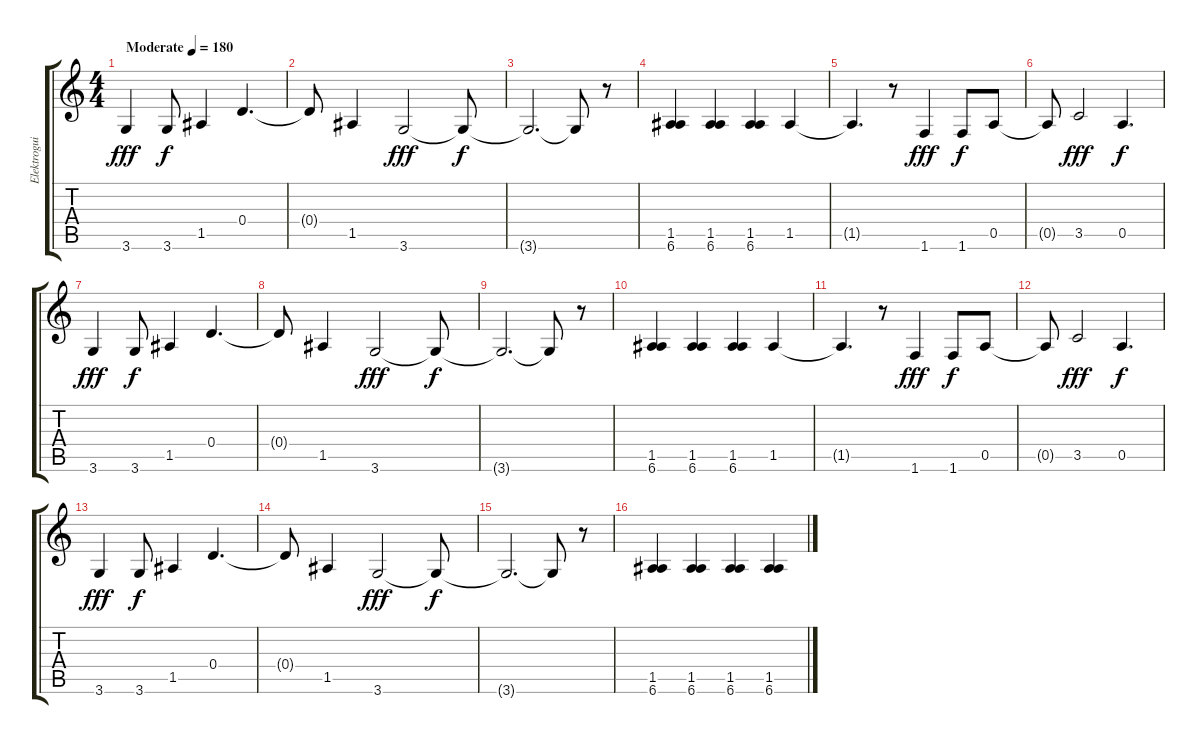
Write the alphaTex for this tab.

\track ("Elektroguitar_1" "Elektrogui") {instrument electricguitarmuted}
\staff {score tabs}
\tuning (E4 B3 G3 D3 A2 E2) {hide}
\ts (4 4)
\tempo (180 "Moderate")
\clef g2
\ks c
3.6.4{dy fff instrument electricguitarmuted} 3.6.8{dy f} 1.5.4 0.4.4{d} |
0.4{t}.8 1.5.4 3.6.2{dy fff} 3.6{t}.8{dy f} |
3.6{t}.2{d} 3.6{t}.8 r.8 |
(1.5 6.6).4 (1.5 6.6).4 (1.5 6.6).4 1.5.4 |
1.5{t}.4{d} r.8 1.6.4{dy fff} 1.6.8{dy f} 0.5.8 |
0.5{t}.8 3.5.2{dy fff} 0.5.4{d dy f} |
3.6.4{dy fff} 3.6.8{dy f} 1.5.4 0.4.4{d} |
0.4{t}.8 1.5.4 3.6.2{dy fff} 3.6{t}.8{dy f} |
3.6{t}.2{d} 3.6{t}.8 r.8 |
(1.5 6.6).4 (1.5 6.6).4 (1.5 6.6).4 1.5.4 |
1.5{t}.4{d} r.8 1.6.4{dy fff} 1.6.8{dy f} 0.5.8 |
0.5{t}.8 3.5.2{dy fff} 0.5.4{d dy f} |
3.6.4{dy fff} 3.6.8{dy f} 1.5.4 0.4.4{d} |
0.4{t}.8 1.5.4 3.6.2{dy fff} 3.6{t}.8{dy f} |
3.6{t}.2{d} 3.6{t}.8 r.8 |
(1.5 6.6).4 (1.5 6.6).4 (1.5 6.6).4 (1.5 6.6).4
